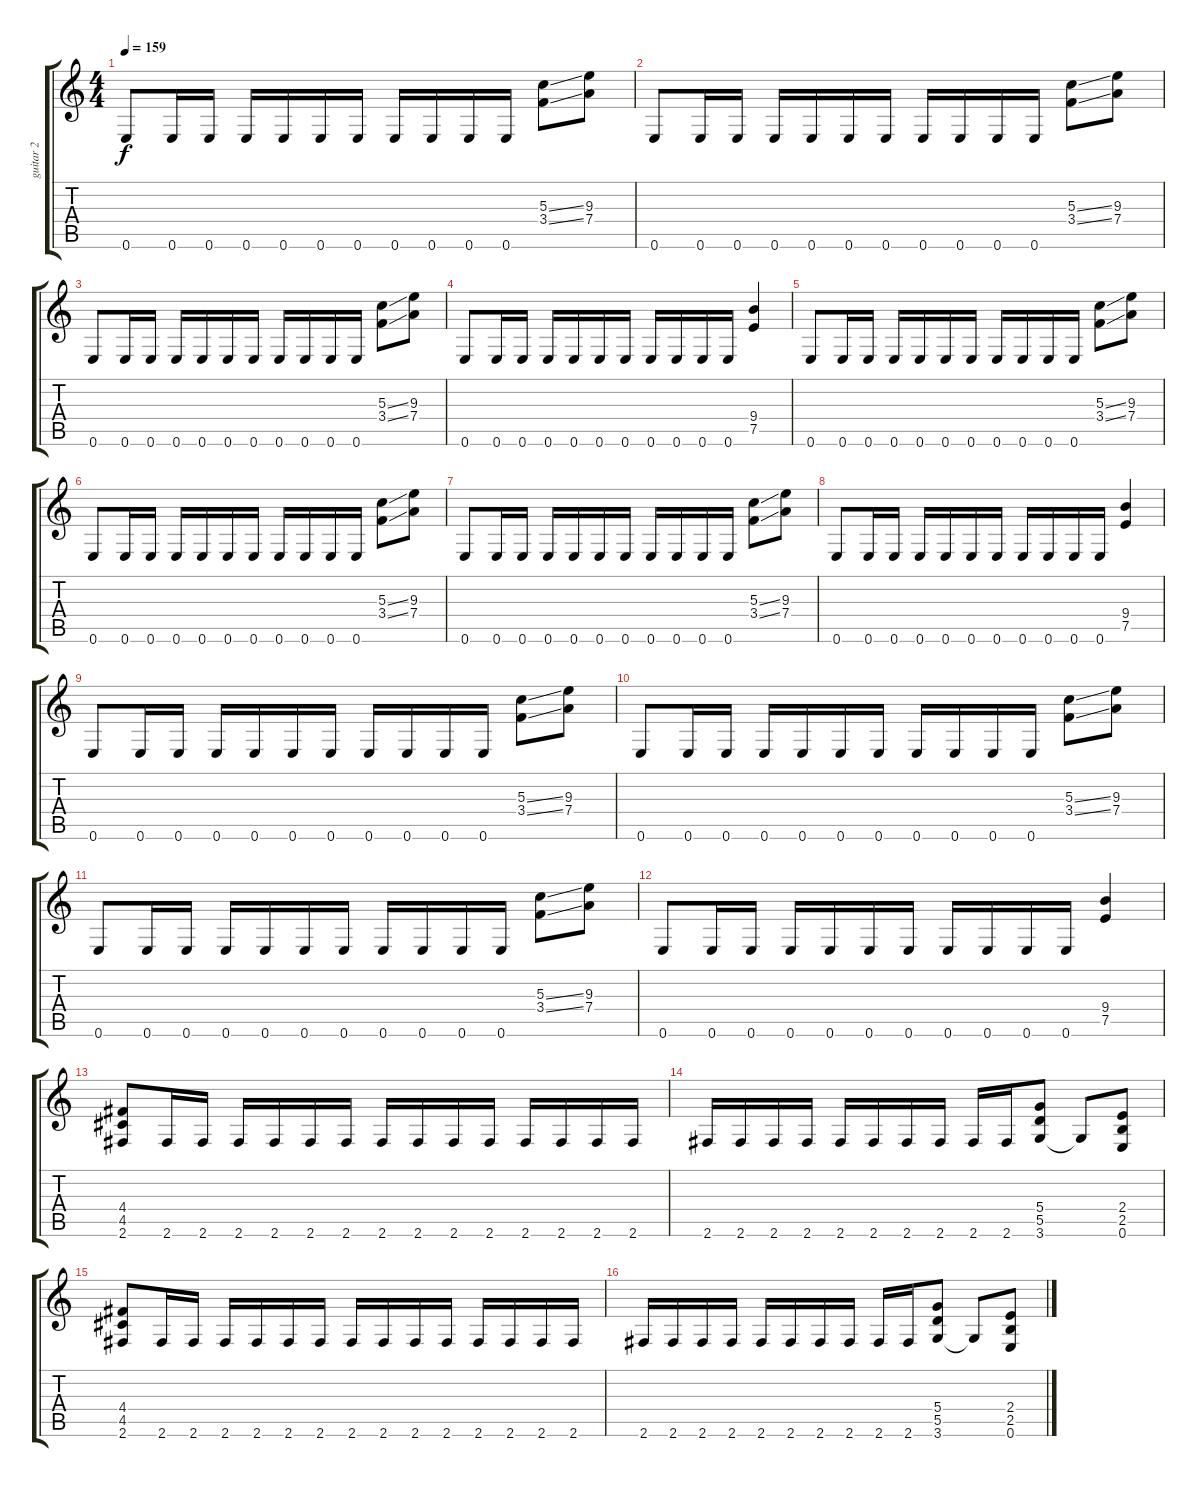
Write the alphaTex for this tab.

\track ("guitar 2" "guitar 2") {instrument distortionguitar}
\staff {score tabs}
\tuning (E4 B3 G3 D3 A2 E2) {hide}
\ts (4 4)
\tempo 159
\clef g2
\ks c
0.6.8{dy f} 0.6.16 0.6.16 0.6.16 0.6.16 0.6.16 0.6.16 0.6.16 0.6.16 0.6.16 0.6.16 (5.3{ss} 3.4{ss}).8 (9.3 7.4).8 |
0.6.8 0.6.16 0.6.16 0.6.16 0.6.16 0.6.16 0.6.16 0.6.16 0.6.16 0.6.16 0.6.16 (5.3{ss} 3.4{ss}).8 (9.3 7.4).8 |
0.6.8 0.6.16 0.6.16 0.6.16 0.6.16 0.6.16 0.6.16 0.6.16 0.6.16 0.6.16 0.6.16 (5.3{ss} 3.4{ss}).8 (9.3 7.4).8 |
0.6.8 0.6.16 0.6.16 0.6.16 0.6.16 0.6.16 0.6.16 0.6.16 0.6.16 0.6.16 0.6.16 (9.4 7.5).4 |
0.6.8 0.6.16 0.6.16 0.6.16 0.6.16 0.6.16 0.6.16 0.6.16 0.6.16 0.6.16 0.6.16 (5.3{ss} 3.4{ss}).8 (9.3 7.4).8 |
0.6.8 0.6.16 0.6.16 0.6.16 0.6.16 0.6.16 0.6.16 0.6.16 0.6.16 0.6.16 0.6.16 (5.3{ss} 3.4{ss}).8 (9.3 7.4).8 |
0.6.8 0.6.16 0.6.16 0.6.16 0.6.16 0.6.16 0.6.16 0.6.16 0.6.16 0.6.16 0.6.16 (5.3{ss} 3.4{ss}).8 (9.3 7.4).8 |
0.6.8 0.6.16 0.6.16 0.6.16 0.6.16 0.6.16 0.6.16 0.6.16 0.6.16 0.6.16 0.6.16 (9.4 7.5).4 |
0.6.8 0.6.16 0.6.16 0.6.16 0.6.16 0.6.16 0.6.16 0.6.16 0.6.16 0.6.16 0.6.16 (5.3{ss} 3.4{ss}).8 (9.3 7.4).8 |
0.6.8 0.6.16 0.6.16 0.6.16 0.6.16 0.6.16 0.6.16 0.6.16 0.6.16 0.6.16 0.6.16 (5.3{ss} 3.4{ss}).8 (9.3 7.4).8 |
0.6.8 0.6.16 0.6.16 0.6.16 0.6.16 0.6.16 0.6.16 0.6.16 0.6.16 0.6.16 0.6.16 (5.3{ss} 3.4{ss}).8 (9.3 7.4).8 |
0.6.8 0.6.16 0.6.16 0.6.16 0.6.16 0.6.16 0.6.16 0.6.16 0.6.16 0.6.16 0.6.16 (9.4 7.5).4 |
(4.4 4.5 2.6).8 2.6.16 2.6.16 2.6.16 2.6.16 2.6.16 2.6.16 2.6.16 2.6.16 2.6.16 2.6.16 2.6.16 2.6.16 2.6.16 2.6.16 |
2.6.16 2.6.16 2.6.16 2.6.16 2.6.16 2.6.16 2.6.16 2.6.16 2.6.16 2.6.16 (5.4 5.5 3.6).8 3.6{t}.8 (2.4 2.5 0.6).8 |
(4.4 4.5 2.6).8 2.6.16 2.6.16 2.6.16 2.6.16 2.6.16 2.6.16 2.6.16 2.6.16 2.6.16 2.6.16 2.6.16 2.6.16 2.6.16 2.6.16 |
2.6.16 2.6.16 2.6.16 2.6.16 2.6.16 2.6.16 2.6.16 2.6.16 2.6.16 2.6.16 (5.4 5.5 3.6).8 3.6{t}.8 (2.4 2.5 0.6).8
